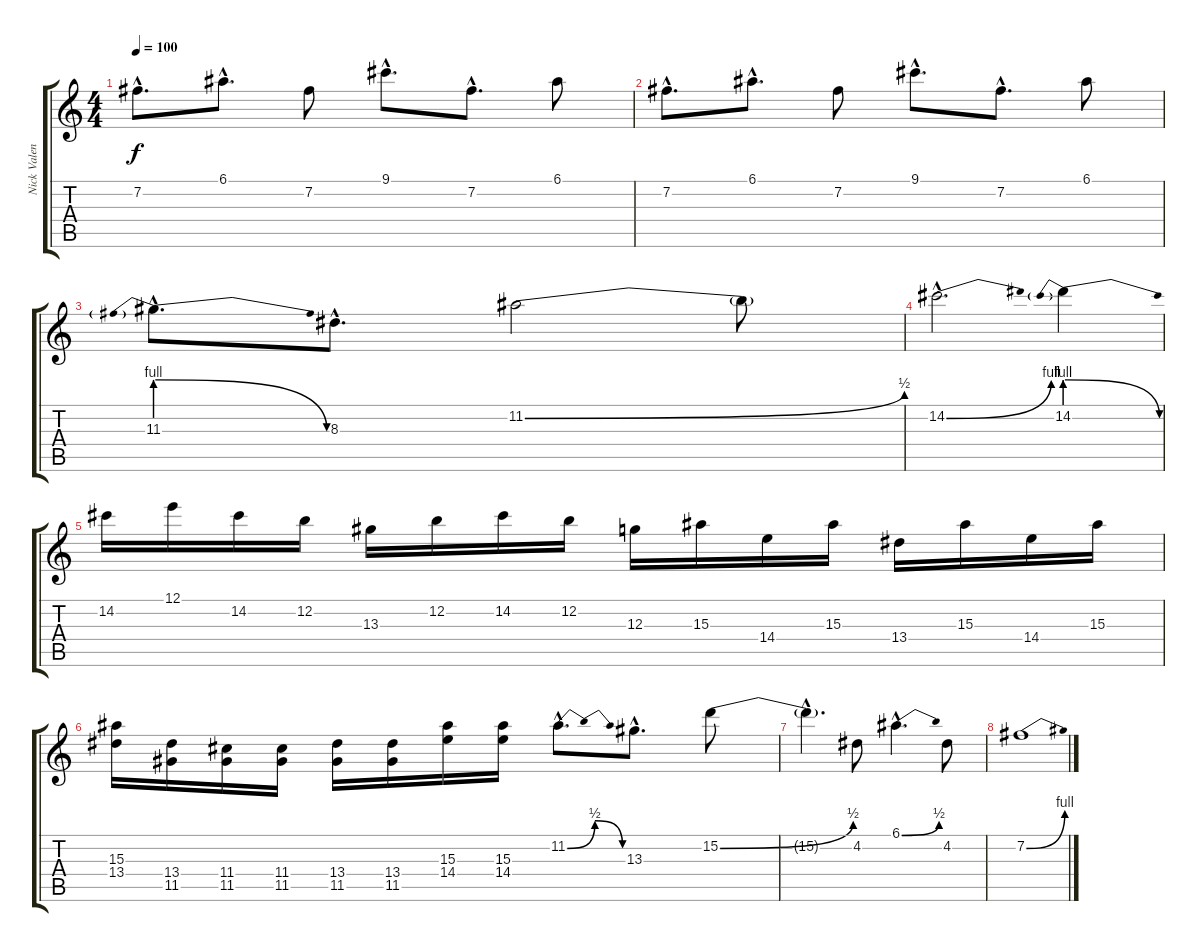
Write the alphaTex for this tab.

\track ("Nick Valensi (guitar 1)" "Nick Valen") {instrument distortionguitar}
\staff {score tabs}
\tuning (E4 B3 G3 D3 A2 E2) {hide}
\ts (4 4)
\tempo 100
\clef g2
\ks c
7.2{hac}.8{d dy f} 6.1{hac}.8{d} 7.2.8 9.1{hac}.8{d} 7.2{hac}.8{d} 6.1.8 |
7.2{hac}.8{d} 6.1{hac}.8{d} 7.2.8 9.1{hac}.8{d} 7.2{hac}.8{d} 6.1.8 |
11.3{be (prebendrelease 0 4 60 0) hac}.8{d instrument distortionguitar} 8.3{hac}.8{d} 11.2{be (bend 0 0 60 2)}.2 11.2{t}.8 |
14.2{be (bend 0 0 60 4) hac}.2{d} 14.2{be (prebendrelease 0 4 60 0)}.4 |
14.2.16 12.1.16 14.2.16 12.2.16 13.3.16 12.2.16 14.2.16 12.2.16 12.3.16 15.3.16 14.4.16 15.3.16 13.4.16 15.3.16 14.4.16 15.3.16 |
(15.3 13.4).16 (13.4 11.5).16 (11.4 11.5).16 (11.4 11.5).16 (13.4 11.5).16 (13.4 11.5).16 (15.3 14.4).16 (15.3 14.4).16 11.2{be (bendrelease 0 0 30 2 30 2 60 0) hac}.8{d} 13.3{hac}.8{d} 15.2{be (bend 0 0 60 2)}.8 |
15.2{hac t}.4{d} 4.2.8 6.1{be (bend 0 0 60 2) hac}.4{d} 4.2.8 |
7.2{be (bend 0 0 60 4)}.1
